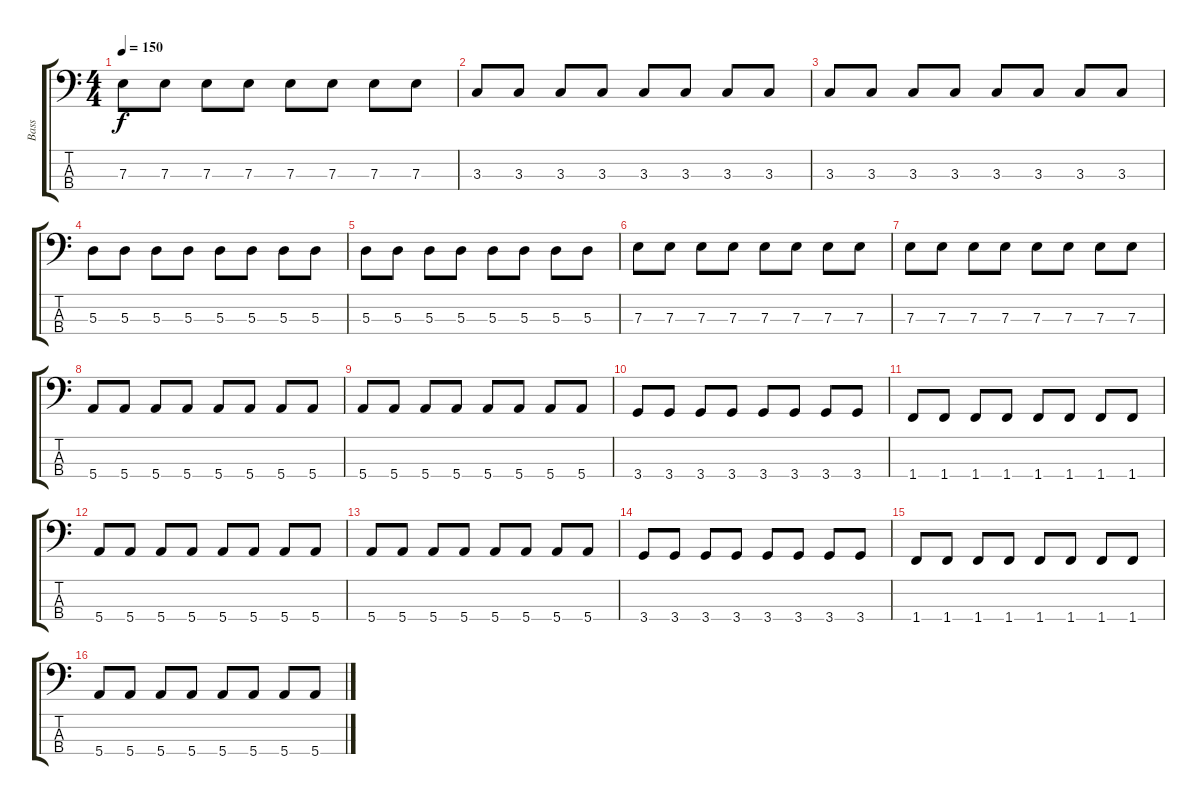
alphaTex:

\track ("Bass" "Bass") {instrument electricbassfinger}
\staff {score tabs}
\tuning (G2 D2 A1 E1) {hide}
\ts (4 4)
\tempo 150
\clef f4
\ks c
7.3.8{dy f} 7.3.8 7.3.8 7.3.8 7.3.8 7.3.8 7.3.8 7.3.8 |
3.3.8 3.3.8 3.3.8 3.3.8 3.3.8 3.3.8 3.3.8 3.3.8 |
3.3.8 3.3.8 3.3.8 3.3.8 3.3.8 3.3.8 3.3.8 3.3.8 |
5.3.8 5.3.8 5.3.8 5.3.8 5.3.8 5.3.8 5.3.8 5.3.8 |
5.3.8 5.3.8 5.3.8 5.3.8 5.3.8 5.3.8 5.3.8 5.3.8 |
7.3.8 7.3.8 7.3.8 7.3.8 7.3.8 7.3.8 7.3.8 7.3.8 |
7.3.8 7.3.8 7.3.8 7.3.8 7.3.8 7.3.8 7.3.8 7.3.8 |
5.4.8 5.4.8 5.4.8 5.4.8 5.4.8 5.4.8 5.4.8 5.4.8 |
5.4.8 5.4.8 5.4.8 5.4.8 5.4.8 5.4.8 5.4.8 5.4.8 |
3.4.8 3.4.8 3.4.8 3.4.8 3.4.8 3.4.8 3.4.8 3.4.8 |
1.4.8 1.4.8 1.4.8 1.4.8 1.4.8 1.4.8 1.4.8 1.4.8 |
5.4.8 5.4.8 5.4.8 5.4.8 5.4.8 5.4.8 5.4.8 5.4.8 |
5.4.8 5.4.8 5.4.8 5.4.8 5.4.8 5.4.8 5.4.8 5.4.8 |
3.4.8 3.4.8 3.4.8 3.4.8 3.4.8 3.4.8 3.4.8 3.4.8 |
1.4.8 1.4.8 1.4.8 1.4.8 1.4.8 1.4.8 1.4.8 1.4.8 |
5.4.8 5.4.8 5.4.8 5.4.8 5.4.8 5.4.8 5.4.8 5.4.8
